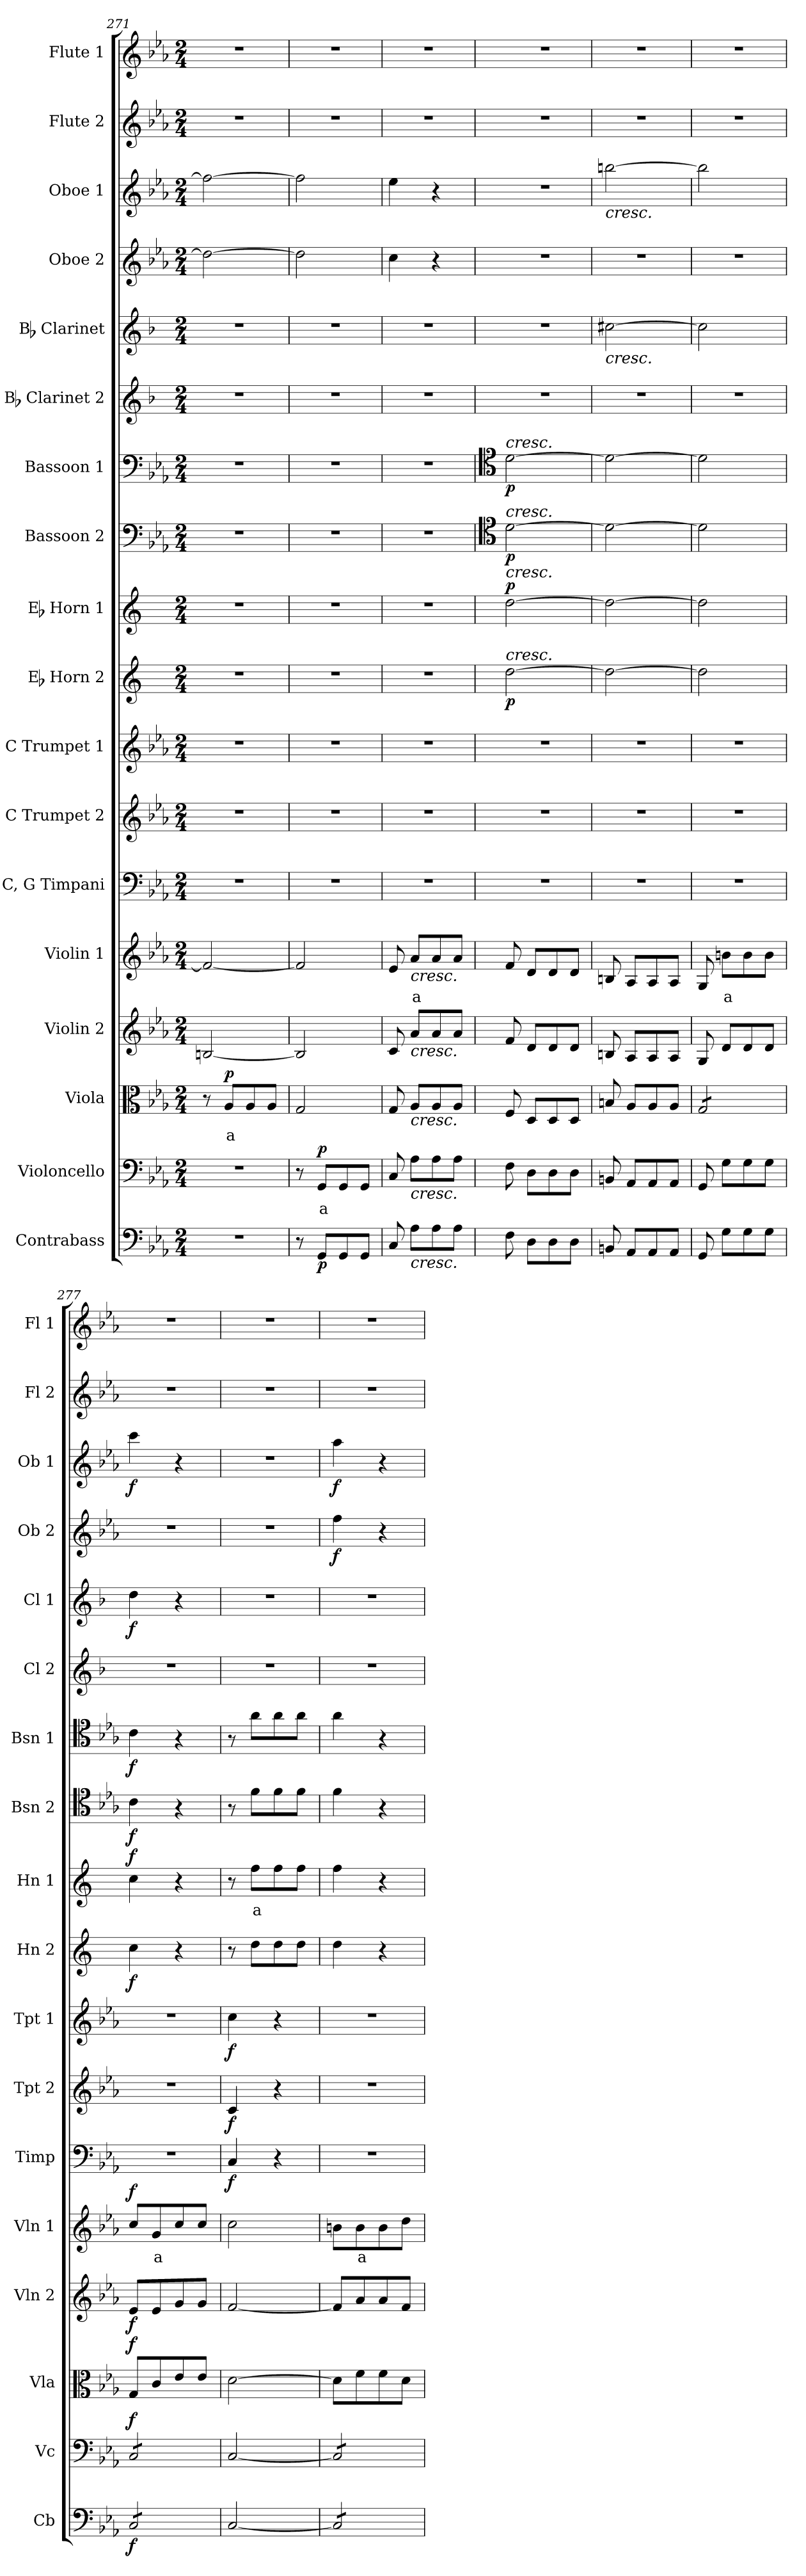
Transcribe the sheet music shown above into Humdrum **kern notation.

**kern	**dynam	**kern	**text	**dynam	**kern	**text	**dynam	**kern	**dynam	**kern	**text	**dynam	**kern	**dynam	**kern	**dynam	**kern	**dynam	**kern	**dynam	**kern	**text	**dynam	**kern	**dynam	**kern	**dynam	**kern	**kern	**dynam	**kern	**dynam	**kern	**dynam	**kern	**kern
*part18	*part18	*part17	*part17	*part17	*part16	*part16	*part16	*part15	*part15	*part14	*part14	*part14	*part13	*part13	*part12	*part12	*part11	*part11	*part10	*part10	*part9	*part9	*part9	*part8	*part8	*part7	*part7	*part6	*part5	*part5	*part4	*part4	*part3	*part3	*part2	*part1
*staff18	*staff18	*staff17	*staff17	*staff17	*staff16	*staff16	*staff16	*staff15	*staff15	*staff14	*staff14	*staff14	*staff13	*staff13	*staff12	*staff12	*staff11	*staff11	*staff10	*staff10	*staff9	*staff9	*staff9	*staff8	*staff8	*staff7	*staff7	*staff6	*staff5	*staff5	*staff4	*staff4	*staff3	*staff3	*staff2	*staff1
*I"Contrabass	*	*I"Violoncello	*	*	*I"Viola	*	*	*I"Violin 2	*	*I"Violin 1	*	*	*I"C, G Timpani	*	*I"C Trumpet 2	*	*I"C Trumpet 1	*	*I"Eb Horn 2	*	*I"Eb Horn 1	*	*	*I"Bassoon 2	*	*I"Bassoon 1	*	*I"Bb Clarinet 2	*I"Bb Clarinet	*	*I"Oboe 2	*	*I"Oboe 1	*	*I"Flute 2	*I"Flute 1
*I'Cb	*	*I'Vc	*	*	*I'Vla	*	*	*I'Vln 2	*	*I'Vln 1	*	*	*I'Timp	*	*I'Tpt 2	*	*I'Tpt 1	*	*I'Hn 2	*	*I'Hn 1	*	*	*I'Bsn 2	*	*I'Bsn 1	*	*I'Cl 2	*I'Cl 1	*	*I'Ob 2	*	*I'Ob 1	*	*I'Fl 2	*I'Fl 1
*clefF4	*	*clefF4	*	*	*clefC3	*	*	*clefG2	*	*clefG2	*	*	*clefF4	*	*clefG2	*	*clefG2	*	*clefG2	*	*clefG2	*	*	*clefF4	*	*clefF4	*	*clefG2	*clefG2	*	*clefG2	*	*clefG2	*	*clefG2	*clefG2
*ITrd7c12	*	*	*	*	*	*	*	*	*	*	*	*	*	*	*	*	*	*	*ITrd5c9	*	*ITrd5c9	*	*	*	*	*	*	*ITrd1c2	*ITrd1c2	*	*	*	*	*	*	*
*k[b-e-a-]	*	*k[b-e-a-]	*	*	*k[b-e-a-]	*	*	*k[b-e-a-]	*	*k[b-e-a-]	*	*	*k[b-e-a-]	*	*k[b-e-a-]	*	*k[b-e-a-]	*	*k[b-e-a-]	*	*k[b-e-a-]	*	*	*k[b-e-a-]	*	*k[b-e-a-]	*	*k[b-e-a-]	*k[b-e-a-]	*	*k[b-e-a-]	*	*k[b-e-a-]	*	*k[b-e-a-]	*k[b-e-a-]
*M2/4	*	*M2/4	*	*	*M2/4	*	*	*M2/4	*	*M2/4	*	*	*M2/4	*	*M2/4	*	*M2/4	*	*M2/4	*	*M2/4	*	*	*M2/4	*	*M2/4	*	*M2/4	*M2/4	*	*M2/4	*	*M2/4	*	*M2/4	*M2/4
=271	=271	=271	=271	=271	=271	=271	=271	=271	=271	=271	=271	=271	=271	=271	=271	=271	=271	=271	=271	=271	=271	=271	=271	=271	=271	=271	=271	=271	=271	=271	=271	=271	=271	=271	=271	=271
2r	.	2r	.	.	8r	.	.	[2Bn/	.	2f/_	.	.	2r	.	2r	.	2r	.	2r	.	2r	.	.	2r	.	2r	.	2r	2r	.	2dd\_	.	2ff\_	.	2r	2r
!	!	!	!	!	!	!LO:LY:b:color=#FF0000	!LO:DY:b	!	!	!	!	!	!	!	!	!	!	!	!	!	!	!	!	!	!	!	!	!	!	!	!	!	!	!	!	!
.	.	.	.	.	8A-/L	a	p	.	.	.	.	.	.	.	.	.	.	.	.	.	.	.	.	.	.	.	.	.	.	.	.	.	.	.	.	.
.	.	.	.	.	8A-/	.	.	.	.	.	.	.	.	.	.	.	.	.	.	.	.	.	.	.	.	.	.	.	.	.	.	.	.	.	.	.
.	.	.	.	.	8A-/J	.	.	.	.	.	.	.	.	.	.	.	.	.	.	.	.	.	.	.	.	.	.	.	.	.	.	.	.	.	.	.
=272	=272	=272	=272	=272	=272	=272	=272	=272	=272	=272	=272	=272	=272	=272	=272	=272	=272	=272	=272	=272	=272	=272	=272	=272	=272	=272	=272	=272	=272	=272	=272	=272	=272	=272	=272	=272
8r	.	8r	.	.	2G/	.	.	2B/]	.	2f/]	.	.	2r	.	2r	.	2r	.	2r	.	2r	.	.	2r	.	2r	.	2r	2r	.	2dd\]	.	2ff\]	.	2r	2r
!	!LO:DY:b	!	!LO:LY:b:color=#FF0000	!LO:DY:b	!	!	!	!	!	!	!	!	!	!	!	!	!	!	!	!	!	!	!	!	!	!	!	!	!	!	!	!	!	!	!	!
8GGG/L	p	8GG/L	a	p	.	.	.	.	.	.	.	.	.	.	.	.	.	.	.	.	.	.	.	.	.	.	.	.	.	.	.	.	.	.	.	.
8GGG/	.	8GG/	.	.	.	.	.	.	.	.	.	.	.	.	.	.	.	.	.	.	.	.	.	.	.	.	.	.	.	.	.	.	.	.	.	.
8GGG/J	.	8GG/J	.	.	.	.	.	.	.	.	.	.	.	.	.	.	.	.	.	.	.	.	.	.	.	.	.	.	.	.	.	.	.	.	.	.
=273	=273	=273	=273	=273	=273	=273	=273	=273	=273	=273	=273	=273	=273	=273	=273	=273	=273	=273	=273	=273	=273	=273	=273	=273	=273	=273	=273	=273	=273	=273	=273	=273	=273	=273	=273	=273
8CC/	.	8C/	.	.	8G/	.	.	8c/	.	8e-/	.	.	2r	.	2r	.	2r	.	2r	.	2r	.	.	2r	.	2r	.	2r	2r	.	4cc\	.	4ee-\	.	2r	2r
!	!	!	!	!	!	!	!	!	!	!LO:TX:b:i:t=cresc.	!	!	!	!	!	!	!	!	!	!	!	!	!	!	!	!	!	!	!	!	!	!	!	!	!	!
!	!	!	!	!	!	!	!	!LO:TX:b:i:t=cresc.	!	!	!	!	!	!	!	!	!	!	!	!	!	!	!	!	!	!	!	!	!	!	!	!	!	!	!	!
!	!	!	!	!	!LO:TX:b:i:t=cresc.	!	!	!	!	!	!	!	!	!	!	!	!	!	!	!	!	!	!	!	!	!	!	!	!	!	!	!	!	!	!	!
!	!	!LO:TX:b:i:t=cresc.	!	!	!	!	!	!	!	!	!	!	!	!	!	!	!	!	!	!	!	!	!	!	!	!	!	!	!	!	!	!	!	!	!	!
!LO:TX:b:i:t=cresc.	!	!	!	!	!	!	!	!	!	!	!	!	!	!	!	!	!	!	!	!	!	!	!	!	!	!	!	!	!	!	!	!	!	!	!	!
!	!	!	!	!	!	!	!	!	!	!	!LO:LY:b:color=#FF0000	!	!	!	!	!	!	!	!	!	!	!	!	!	!	!	!	!	!	!	!	!	!	!	!	!
8AA-\L	.	8A-\L	.	.	8A-/L	.	.	8a-/L	.	8a-/L	a	.	.	.	.	.	.	.	.	.	.	.	.	.	.	.	.	.	.	.	.	.	.	.	.	.
8AA-\	.	8A-\	.	.	8A-/	.	.	8a-/	.	8a-/	.	.	.	.	.	.	.	.	.	.	.	.	.	.	.	.	.	.	.	.	4r	.	4r	.	.	.
8AA-\J	.	8A-\J	.	.	8A-/J	.	.	8a-/J	.	8a-/J	.	.	.	.	.	.	.	.	.	.	.	.	.	.	.	.	.	.	.	.	.	.	.	.	.	.
!!LO:PB:g=z
=274	=274	=274	=274	=274	=274	=274	=274	=274	=274	=274	=274	=274	=274	=274	=274	=274	=274	=274	=274	=274	=274	=274	=274	=274	=274	=274	=274	=274	=274	=274	=274	=274	=274	=274	=274	=274
*	*	*	*	*	*	*	*	*	*	*	*	*	*	*	*	*	*	*	*	*	*	*	*	*clefC4	*	*clefC4	*	*	*	*	*	*	*	*	*	*
!	!	!	!	!	!	!	!	!	!	!	!	!	!	!	!	!	!	!	!	!	!	!	!	!	!	!LO:TX:i:t=cresc.	!	!	!	!	!	!	!	!	!	!
!	!	!	!	!	!	!	!	!	!	!	!	!	!	!	!	!	!	!	!	!	!	!	!	!LO:TX:i:t=cresc.	!	!	!	!	!	!	!	!	!	!	!	!
!	!	!	!	!	!	!	!	!	!	!	!	!	!	!	!	!	!	!	!	!	!LO:TX:i:t=cresc.	!	!	!	!	!	!	!	!	!	!	!	!	!	!	!
!	!	!	!	!	!	!	!	!	!	!	!	!	!	!	!	!	!	!	!LO:TX:i:t=cresc.	!	!	!	!	!	!	!	!	!	!	!	!	!	!	!	!	!
!	!	!	!	!	!	!	!	!	!	!	!	!	!	!	!	!	!	!	!	!LO:DY:b	!	!	!LO:DY:b	!	!LO:DY:b	!	!LO:DY:b	!	!	!	!	!	!	!	!	!
8FF\	.	8F\	.	.	8F/	.	.	8f/	.	8f/	.	.	2r	.	2r	.	2r	.	[2f\	p	[2f\	.	p	[2d\	p	[2d\	p	2r	2r	.	2r	.	2r	.	2r	2r
8DD\L	.	8D\L	.	.	8D/L	.	.	8d/L	.	8d/L	.	.	.	.	.	.	.	.	.	.	.	.	.	.	.	.	.	.	.	.	.	.	.	.	.	.
8DD\	.	8D\	.	.	8D/	.	.	8d/	.	8d/	.	.	.	.	.	.	.	.	.	.	.	.	.	.	.	.	.	.	.	.	.	.	.	.	.	.
8DD\J	.	8D\J	.	.	8D/J	.	.	8d/J	.	8d/J	.	.	.	.	.	.	.	.	.	.	.	.	.	.	.	.	.	.	.	.	.	.	.	.	.	.
=275	=275	=275	=275	=275	=275	=275	=275	=275	=275	=275	=275	=275	=275	=275	=275	=275	=275	=275	=275	=275	=275	=275	=275	=275	=275	=275	=275	=275	=275	=275	=275	=275	=275	=275	=275	=275
!	!	!	!	!	!	!	!	!	!	!	!	!	!	!	!	!	!	!	!	!	!	!	!	!	!	!	!	!	!	!	!	!	!LO:TX:b:i:t=cresc.	!	!	!
!	!	!	!	!	!	!	!	!	!	!	!	!	!	!	!	!	!	!	!	!	!	!	!	!	!	!	!	!	!LO:TX:b:i:t=cresc.	!	!	!	!	!	!	!
8BBBn/	.	8BBn/	.	.	8Bn/	.	.	8Bn/	.	8Bn/	.	.	2r	.	2r	.	2r	.	2f\_	.	2f\_	.	.	2d\_	.	2d\_	.	2r	[2bn\	.	2r	.	[2bbn\	.	2r	2r
8AAA-/L	.	8AA-/L	.	.	8A-/L	.	.	8A-/L	.	8A-/L	.	.	.	.	.	.	.	.	.	.	.	.	.	.	.	.	.	.	.	.	.	.	.	.	.	.
8AAA-/	.	8AA-/	.	.	8A-/	.	.	8A-/	.	8A-/	.	.	.	.	.	.	.	.	.	.	.	.	.	.	.	.	.	.	.	.	.	.	.	.	.	.
8AAA-/J	.	8AA-/J	.	.	8A-/J	.	.	8A-/J	.	8A-/J	.	.	.	.	.	.	.	.	.	.	.	.	.	.	.	.	.	.	.	.	.	.	.	.	.	.
=276	=276	=276	=276	=276	=276	=276	=276	=276	=276	=276	=276	=276	=276	=276	=276	=276	=276	=276	=276	=276	=276	=276	=276	=276	=276	=276	=276	=276	=276	=276	=276	=276	=276	=276	=276	=276
*	*	*	*	*	*tremolo	*	*	*	*	*	*	*	*	*	*	*	*	*	*	*	*	*	*	*	*	*	*	*	*	*	*	*	*	*	*	*
8GGG/	.	8GG/	.	.	8G/L	.	.	8G/	.	8G/	.	.	2r	.	2r	.	2r	.	2f\]	.	2f\]	.	.	2d\]	.	2d\]	.	2r	2b\]	.	2r	.	2bb\]	.	2r	2r
!	!	!	!	!	!	!	!	!	!	!	!LO:LY:b:color=#FF0000	!	!	!	!	!	!	!	!	!	!	!	!	!	!	!	!	!	!	!	!	!	!	!	!	!
8GG\L	.	8G\L	.	.	8G/	.	.	8d/L	.	8bn\L	a	.	.	.	.	.	.	.	.	.	.	.	.	.	.	.	.	.	.	.	.	.	.	.	.	.
8GG\	.	8G\	.	.	8G/	.	.	8d/	.	8b\	.	.	.	.	.	.	.	.	.	.	.	.	.	.	.	.	.	.	.	.	.	.	.	.	.	.
8GG\J	.	8G\J	.	.	8G/J	.	.	8d/J	.	8b\J	.	.	.	.	.	.	.	.	.	.	.	.	.	.	.	.	.	.	.	.	.	.	.	.	.	.
*	*	*	*	*	*Xtremolo	*	*	*	*	*	*	*	*	*	*	*	*	*	*	*	*	*	*	*	*	*	*	*	*	*	*	*	*	*	*	*
=277	=277	=277	=277	=277	=277	=277	=277	=277	=277	=277	=277	=277	=277	=277	=277	=277	=277	=277	=277	=277	=277	=277	=277	=277	=277	=277	=277	=277	=277	=277	=277	=277	=277	=277	=277	=277
!	!LO:DY:b	!	!	!LO:DY:b	!	!	!LO:DY:b	!	!LO:DY:b	!	!	!LO:DY:b	!	!	!	!	!	!	!	!LO:DY:b	!	!	!LO:DY:b	!	!LO:DY:b	!	!LO:DY:b	!	!	!LO:DY:b	!	!	!	!LO:DY:b	!	!
*tremolo	*	*	*	*	*	*	*	*	*	*	*	*	*	*	*	*	*	*	*	*	*	*	*	*	*	*	*	*	*	*	*	*	*	*	*	*
*	*	*tremolo	*	*	*	*	*	*	*	*	*	*	*	*	*	*	*	*	*	*	*	*	*	*	*	*	*	*	*	*	*	*	*	*	*	*
8CC/L	f	8C/L	.	f	8G/L	.	f	8e-/L	f	8cc/L	.	f	2r	.	2r	.	2r	.	4e-\	f	4e-\	.	f	4c\	f	4c\	f	2r	4cc\	f	2r	.	4ccc\	f	2r	2r
!	!	!	!	!	!	!	!	!	!	!	!LO:LY:b:color=#FF0000	!	!	!	!	!	!	!	!	!	!	!	!	!	!	!	!	!	!	!	!	!	!	!	!	!
8CC/	.	8C/	.	.	8c/	.	.	8e-/	.	8g/	a	.	.	.	.	.	.	.	.	.	.	.	.	.	.	.	.	.	.	.	.	.	.	.	.	.
8CC/	.	8C/	.	.	8e-/	.	.	8g/	.	8cc/	.	.	.	.	.	.	.	.	4r	.	4r	.	.	4r	.	4r	.	.	4r	.	.	.	4r	.	.	.
8CC/J	.	8C/J	.	.	8e-/J	.	.	8g/J	.	8cc/J	.	.	.	.	.	.	.	.	.	.	.	.	.	.	.	.	.	.	.	.	.	.	.	.	.	.
*	*	*Xtremolo	*	*	*	*	*	*	*	*	*	*	*	*	*	*	*	*	*	*	*	*	*	*	*	*	*	*	*	*	*	*	*	*	*	*
*Xtremolo	*	*	*	*	*	*	*	*	*	*	*	*	*	*	*	*	*	*	*	*	*	*	*	*	*	*	*	*	*	*	*	*	*	*	*	*
=278	=278	=278	=278	=278	=278	=278	=278	=278	=278	=278	=278	=278	=278	=278	=278	=278	=278	=278	=278	=278	=278	=278	=278	=278	=278	=278	=278	=278	=278	=278	=278	=278	=278	=278	=278	=278
!	!	!	!	!	!	!	!	!	!	!	!	!	!	!LO:DY:b	!	!LO:DY:b	!	!LO:DY:b	!	!	!	!	!	!	!	!	!	!	!	!	!	!	!	!	!	!
[2CC/	.	[2C/	.	.	[2d\	.	.	[2f/	.	2cc\	.	.	4C/	f	4c/	f	4cc\	f	8r	.	8r	.	.	8r	.	8r	.	2r	2r	.	2r	.	2r	.	2r	2r
!	!	!	!	!	!	!	!	!	!	!	!	!	!	!	!	!	!	!	!	!	!	!LO:LY:b:color=#FF0000	!	!	!	!	!	!	!	!	!	!	!	!	!	!
.	.	.	.	.	.	.	.	.	.	.	.	.	.	.	.	.	.	.	8f\L	.	8a-\L	a	.	8f\L	.	8a-\L	.	.	.	.	.	.	.	.	.	.
.	.	.	.	.	.	.	.	.	.	.	.	.	4r	.	4r	.	4r	.	8f\	.	8a-\	.	.	8f\	.	8a-\	.	.	.	.	.	.	.	.	.	.
.	.	.	.	.	.	.	.	.	.	.	.	.	.	.	.	.	.	.	8f\J	.	8a-\J	.	.	8f\J	.	8a-\J	.	.	.	.	.	.	.	.	.	.
=279	=279	=279	=279	=279	=279	=279	=279	=279	=279	=279	=279	=279	=279	=279	=279	=279	=279	=279	=279	=279	=279	=279	=279	=279	=279	=279	=279	=279	=279	=279	=279	=279	=279	=279	=279	=279
!	!	!	!	!	!	!	!	!	!	!	!	!	!	!	!	!	!	!	!	!	!	!	!	!	!	!	!	!	!	!	!	!LO:DY:b	!	!LO:DY:b	!	!
*tremolo	*	*	*	*	*	*	*	*	*	*	*	*	*	*	*	*	*	*	*	*	*	*	*	*	*	*	*	*	*	*	*	*	*	*	*	*
*	*	*tremolo	*	*	*	*	*	*	*	*	*	*	*	*	*	*	*	*	*	*	*	*	*	*	*	*	*	*	*	*	*	*	*	*	*	*
8CC/]L	.	8C/]L	.	.	8d\L]	.	.	8f/L]	.	8bn\L	.	.	2r	.	2r	.	2r	.	4f\	.	4a-\	.	.	4f\	.	4a-\	.	2r	2r	.	4ff\	f	4aa-\	f	2r	2r
!	!	!	!	!	!	!	!	!	!	!	!LO:LY:b:color=#FF0000	!	!	!	!	!	!	!	!	!	!	!	!	!	!	!	!	!	!	!	!	!	!	!	!	!
8CC/	.	8C/	.	.	8f\	.	.	8a-/	.	8b\	a	.	.	.	.	.	.	.	.	.	.	.	.	.	.	.	.	.	.	.	.	.	.	.	.	.
8CC/	.	8C/	.	.	8f\	.	.	8a-/	.	8b\	.	.	.	.	.	.	.	.	4r	.	4r	.	.	4r	.	4r	.	.	.	.	4r	.	4r	.	.	.
8CC/J	.	8C/J	.	.	8d\J	.	.	8f/J	.	8dd\J	.	.	.	.	.	.	.	.	.	.	.	.	.	.	.	.	.	.	.	.	.	.	.	.	.	.
*	*	*Xtremolo	*	*	*	*	*	*	*	*	*	*	*	*	*	*	*	*	*	*	*	*	*	*	*	*	*	*	*	*	*	*	*	*	*	*
*Xtremolo	*	*	*	*	*	*	*	*	*	*	*	*	*	*	*	*	*	*	*	*	*	*	*	*	*	*	*	*	*	*	*	*	*	*	*	*
=	=	=	=	=	=	=	=	=	=	=	=	=	=	=	=	=	=	=	=	=	=	=	=	=	=	=	=	=	=	=	=	=	=	=	=	=
*-	*-	*-	*-	*-	*-	*-	*-	*-	*-	*-	*-	*-	*-	*-	*-	*-	*-	*-	*-	*-	*-	*-	*-	*-	*-	*-	*-	*-	*-	*-	*-	*-	*-	*-	*-	*-
